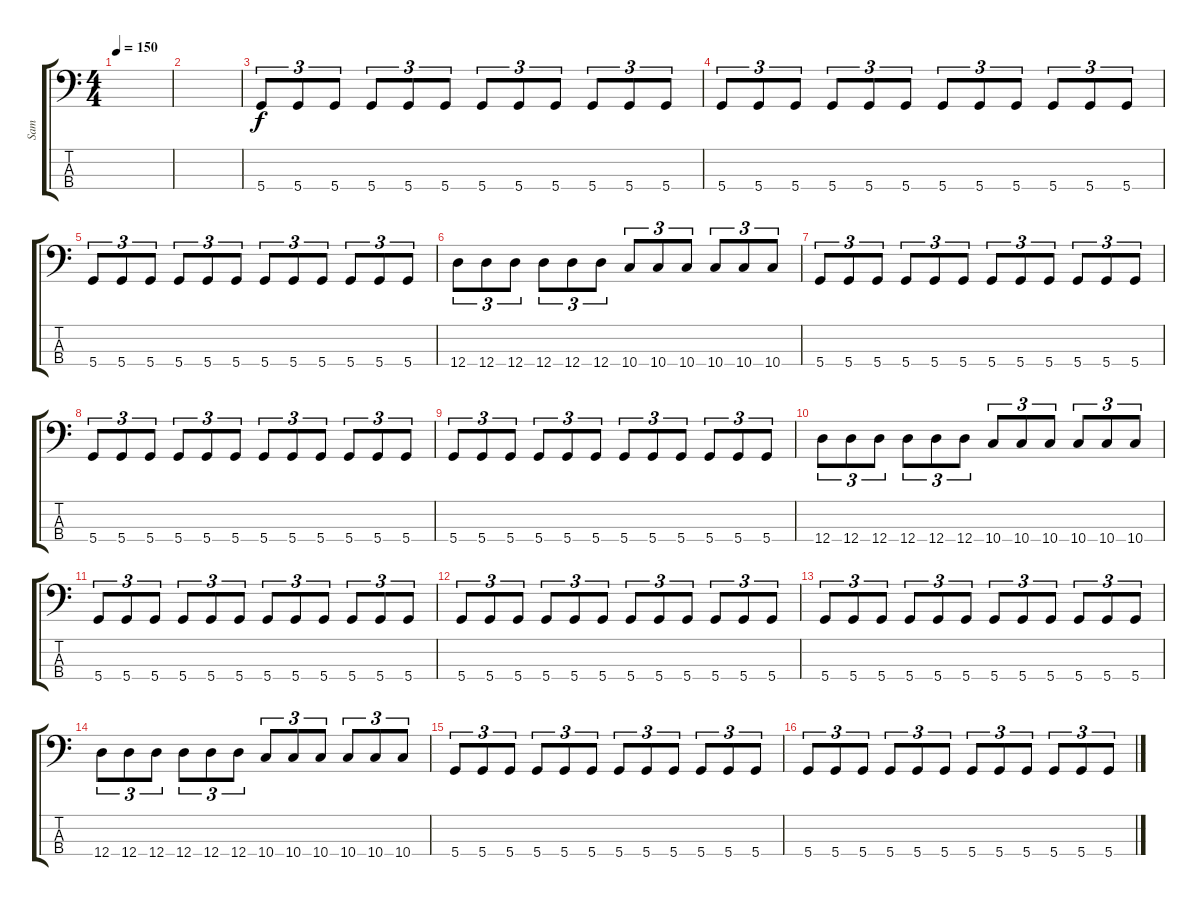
\track ("Sam" "Sam") {instrument slapbass1}
\staff {score tabs}
\tuning (G2 D2 A1 D1) {hide}
\ts (4 4)
\tempo 150
\clef f4
\ks c
|
|
5.4.8{tu (3 2)} 5.4.8{tu (3 2)} 5.4.8{tu (3 2)} 5.4.8{tu (3 2)} 5.4.8{tu (3 2)} 5.4.8{tu (3 2)} 5.4.8{tu (3 2)} 5.4.8{tu (3 2)} 5.4.8{tu (3 2)} 5.4.8{tu (3 2)} 5.4.8{tu (3 2)} 5.4.8{tu (3 2)} |
5.4.8{tu (3 2)} 5.4.8{tu (3 2)} 5.4.8{tu (3 2)} 5.4.8{tu (3 2)} 5.4.8{tu (3 2)} 5.4.8{tu (3 2)} 5.4.8{tu (3 2)} 5.4.8{tu (3 2)} 5.4.8{tu (3 2)} 5.4.8{tu (3 2)} 5.4.8{tu (3 2)} 5.4.8{tu (3 2)} |
5.4.8{tu (3 2)} 5.4.8{tu (3 2)} 5.4.8{tu (3 2)} 5.4.8{tu (3 2)} 5.4.8{tu (3 2)} 5.4.8{tu (3 2)} 5.4.8{tu (3 2)} 5.4.8{tu (3 2)} 5.4.8{tu (3 2)} 5.4.8{tu (3 2)} 5.4.8{tu (3 2)} 5.4.8{tu (3 2)} |
12.4.8{tu (3 2)} 12.4.8{tu (3 2)} 12.4.8{tu (3 2)} 12.4.8{tu (3 2)} 12.4.8{tu (3 2)} 12.4.8{tu (3 2)} 10.4.8{tu (3 2)} 10.4.8{tu (3 2)} 10.4.8{tu (3 2)} 10.4.8{tu (3 2)} 10.4.8{tu (3 2)} 10.4.8{tu (3 2)} |
5.4.8{tu (3 2)} 5.4.8{tu (3 2)} 5.4.8{tu (3 2)} 5.4.8{tu (3 2)} 5.4.8{tu (3 2)} 5.4.8{tu (3 2)} 5.4.8{tu (3 2)} 5.4.8{tu (3 2)} 5.4.8{tu (3 2)} 5.4.8{tu (3 2)} 5.4.8{tu (3 2)} 5.4.8{tu (3 2)} |
5.4.8{tu (3 2)} 5.4.8{tu (3 2)} 5.4.8{tu (3 2)} 5.4.8{tu (3 2)} 5.4.8{tu (3 2)} 5.4.8{tu (3 2)} 5.4.8{tu (3 2)} 5.4.8{tu (3 2)} 5.4.8{tu (3 2)} 5.4.8{tu (3 2)} 5.4.8{tu (3 2)} 5.4.8{tu (3 2)} |
5.4.8{tu (3 2)} 5.4.8{tu (3 2)} 5.4.8{tu (3 2)} 5.4.8{tu (3 2)} 5.4.8{tu (3 2)} 5.4.8{tu (3 2)} 5.4.8{tu (3 2)} 5.4.8{tu (3 2)} 5.4.8{tu (3 2)} 5.4.8{tu (3 2)} 5.4.8{tu (3 2)} 5.4.8{tu (3 2)} |
12.4.8{tu (3 2)} 12.4.8{tu (3 2)} 12.4.8{tu (3 2)} 12.4.8{tu (3 2)} 12.4.8{tu (3 2)} 12.4.8{tu (3 2)} 10.4.8{tu (3 2)} 10.4.8{tu (3 2)} 10.4.8{tu (3 2)} 10.4.8{tu (3 2)} 10.4.8{tu (3 2)} 10.4.8{tu (3 2)} |
5.4.8{tu (3 2)} 5.4.8{tu (3 2)} 5.4.8{tu (3 2)} 5.4.8{tu (3 2)} 5.4.8{tu (3 2)} 5.4.8{tu (3 2)} 5.4.8{tu (3 2)} 5.4.8{tu (3 2)} 5.4.8{tu (3 2)} 5.4.8{tu (3 2)} 5.4.8{tu (3 2)} 5.4.8{tu (3 2)} |
5.4.8{tu (3 2)} 5.4.8{tu (3 2)} 5.4.8{tu (3 2)} 5.4.8{tu (3 2)} 5.4.8{tu (3 2)} 5.4.8{tu (3 2)} 5.4.8{tu (3 2)} 5.4.8{tu (3 2)} 5.4.8{tu (3 2)} 5.4.8{tu (3 2)} 5.4.8{tu (3 2)} 5.4.8{tu (3 2)} |
5.4.8{tu (3 2)} 5.4.8{tu (3 2)} 5.4.8{tu (3 2)} 5.4.8{tu (3 2)} 5.4.8{tu (3 2)} 5.4.8{tu (3 2)} 5.4.8{tu (3 2)} 5.4.8{tu (3 2)} 5.4.8{tu (3 2)} 5.4.8{tu (3 2)} 5.4.8{tu (3 2)} 5.4.8{tu (3 2)} |
12.4.8{tu (3 2)} 12.4.8{tu (3 2)} 12.4.8{tu (3 2)} 12.4.8{tu (3 2)} 12.4.8{tu (3 2)} 12.4.8{tu (3 2)} 10.4.8{tu (3 2)} 10.4.8{tu (3 2)} 10.4.8{tu (3 2)} 10.4.8{tu (3 2)} 10.4.8{tu (3 2)} 10.4.8{tu (3 2)} |
5.4.8{tu (3 2)} 5.4.8{tu (3 2)} 5.4.8{tu (3 2)} 5.4.8{tu (3 2)} 5.4.8{tu (3 2)} 5.4.8{tu (3 2)} 5.4.8{tu (3 2)} 5.4.8{tu (3 2)} 5.4.8{tu (3 2)} 5.4.8{tu (3 2)} 5.4.8{tu (3 2)} 5.4.8{tu (3 2)} |
5.4.8{tu (3 2)} 5.4.8{tu (3 2)} 5.4.8{tu (3 2)} 5.4.8{tu (3 2)} 5.4.8{tu (3 2)} 5.4.8{tu (3 2)} 5.4.8{tu (3 2)} 5.4.8{tu (3 2)} 5.4.8{tu (3 2)} 5.4.8{tu (3 2)} 5.4.8{tu (3 2)} 5.4.8{tu (3 2)}
